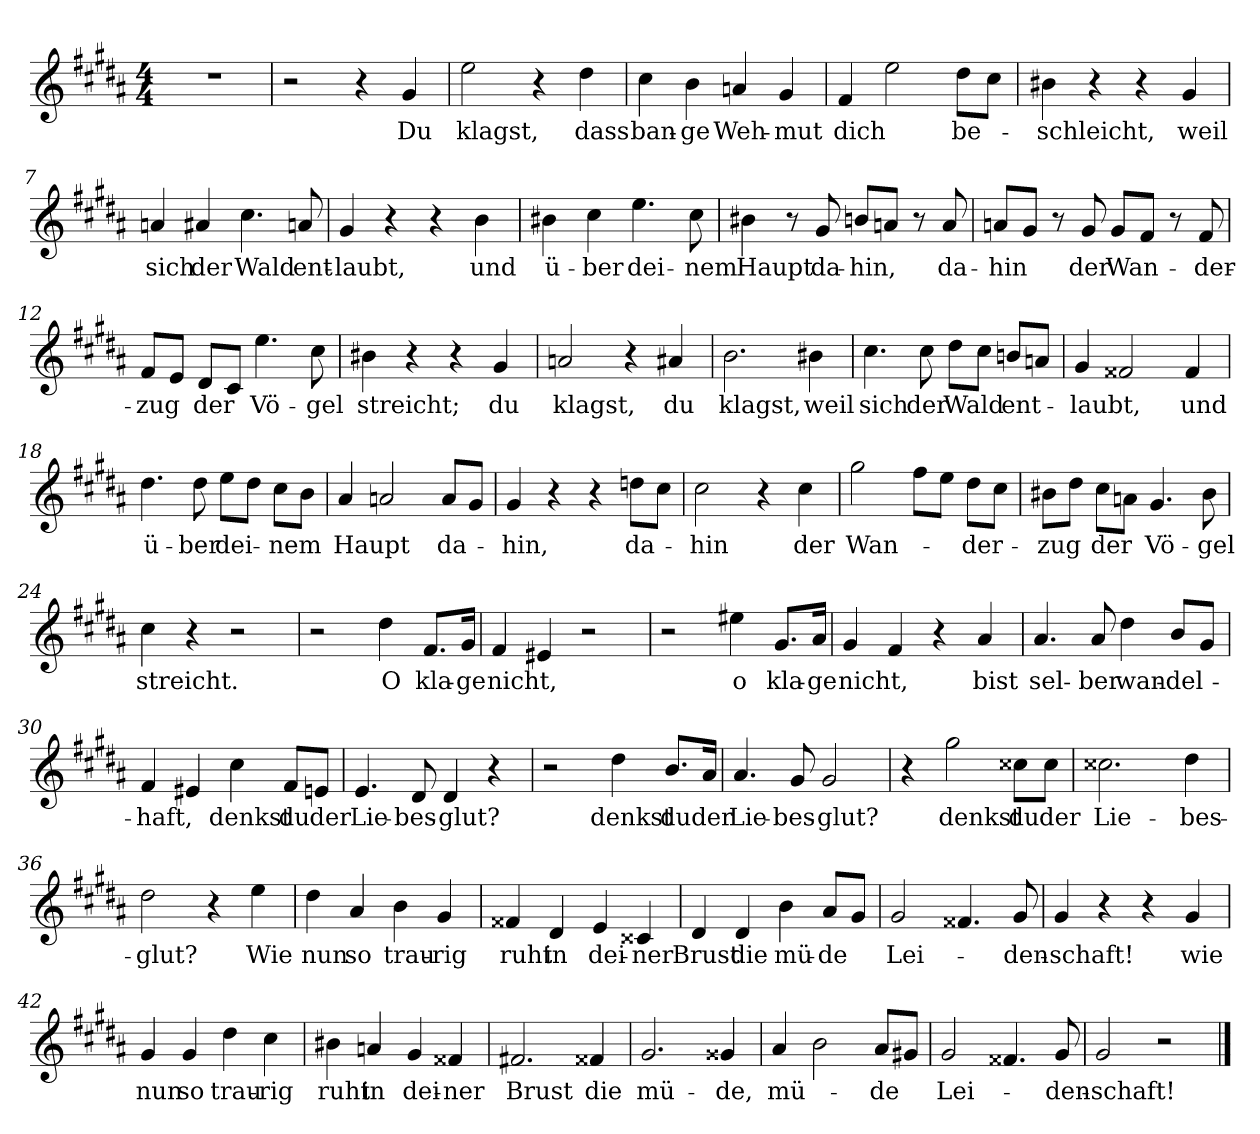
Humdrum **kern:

**kern	**text
*part1	*part1
*staff1	*staff1
*clefG2	*
*k[f#c#g#d#a#]	*
*M4/4	*
=1	=1
1r	.
=2	=2
2r	.
4r	.
!	!LO:LY:b
4g#/	Du
=3	=3
!	!LO:LY:b
2ee\	klagst,
4r	.
!	!LO:LY:b
4dd#\	dass
=4	=4
!	!LO:LY:b
4cc#\	ban-
!	!LO:LY:b
4b\	-ge
!	!LO:LY:b
4an/	Weh-
!	!LO:LY:b
4g#/	-mut
=5	=5
!	!LO:LY:b
4f#/	dich
2ee\	.
!	!LO:LY:b
8dd#\L	be-
8cc#\J	.
=6	=6
!	!LO:LY:b
4b#X\	-schleicht,
4r	.
4r	.
!	!LO:LY:b
4g#/	weil
=7	=7
!	!LO:LY:b
4an/	sich
!	!LO:LY:b
4a#X/	der
!	!LO:LY:b
4.cc#\	Wald
!	!LO:LY:b
8an/	ent-
=8	=8
!	!LO:LY:b
4g#/	-laubt,
4r	.
4r	.
!	!LO:LY:b
4b\	und
!!LO:LB:g=z
=9	=9
!	!LO:LY:b
4b#X\	ü-
!	!LO:LY:b
4cc#\	-ber
!	!LO:LY:b
4.ee\	dei-
!	!LO:LY:b
8cc#\	-nem
=10	=10
!	!LO:LY:b
4b#X\	Haupt
8r	.
!	!LO:LY:b
8g#/	da-
!	!LO:LY:b
8bn/L	-hin,
8an/J	.
8r	.
!	!LO:LY:b
8a/	da-
=11	=11
!	!LO:LY:b
8an/L	-hin
8g#/J	.
8r	.
!	!LO:LY:b
8g#/	der
!	!LO:LY:b
8g#/L	Wan-
8f#/J	.
8r	.
!	!LO:LY:b
8f#/	-der-
=12	=12
!	!LO:LY:b
8f#/L	-zug
8e/J	.
!	!LO:LY:b
8d#/L	der
8c#/J	.
!	!LO:LY:b
4.ee\	Vö-
!	!LO:LY:b
8cc#\	-gel
=13	=13
!	!LO:LY:b
4b#X\	streicht;
4r	.
4r	.
!	!LO:LY:b
4g#/	du
=14	=14
!	!LO:LY:b
2an/	klagst,
4r	.
!	!LO:LY:b
4a#X/	du
=15	=15
!	!LO:LY:b
2.b\	klagst,
!	!LO:LY:b
4b#X\	weil
!!LO:LB:g=z
=16	=16
!	!LO:LY:b
4.cc#\	sich
!	!LO:LY:b
8cc#\	der
!	!LO:LY:b
8dd#\L	Wald
8cc#\J	.
!	!LO:LY:b
8bn/L	ent-
8an/J	.
=17	=17
!	!LO:LY:b
4g#/	-laubt,
2f##X/	.
!	!LO:LY:b
4f##/	und
=18	=18
!	!LO:LY:b
4.dd#\	ü-
!	!LO:LY:b
8dd#\	-ber
!	!LO:LY:b
8ee\L	dei-
8dd#\J	.
!	!LO:LY:b
8cc#\L	-nem
8b\J	.
=19	=19
!	!LO:LY:b
4a#/	Haupt
2an/	.
!	!LO:LY:b
8a/L	da-
8g#/J	.
=20	=20
!	!LO:LY:b
4g#/	-hin,
4r	.
4r	.
!	!LO:LY:b
8ddn\L	da-
8cc#\J	.
=21	=21
!	!LO:LY:b
2cc#\	-hin
4r	.
!	!LO:LY:b
4cc#\	der
=22	=22
!	!LO:LY:b
2gg#\	Wan-
8ff#\L	.
8ee\J	.
!	!LO:LY:b
8dd#\L	-der-
8cc#\J	.
!!LO:LB:g=z
=23	=23
!	!LO:LY:b
8b#X\L	-zug
8dd#\J	.
!	!LO:LY:b
8cc#\L	der
8an\J	.
!	!LO:LY:b
4.g#/	Vö-
!	!LO:LY:b
8b#\	-gel
=24	=24
!	!LO:LY:b
4cc#\	streicht.
4r	.
2r	.
=25	=25
2r	.
!	!LO:LY:b
4dd#\	O
!	!LO:LY:b
8.f#/L	kla-
!	!LO:LY:b
16g#/Jk	-ge
=26	=26
!	!LO:LY:b
4f#/	nicht,
4e#X/	.
2r	.
=27	=27
2r	.
!	!LO:LY:b
4ee#X\	o
!	!LO:LY:b
8.g#/L	kla-
!	!LO:LY:b
16a#/Jk	-ge
=28	=28
!	!LO:LY:b
4g#/	nicht,
4f#/	.
4r	.
!	!LO:LY:b
4a#/	bist
=29	=29
!	!LO:LY:b
4.a#/	sel-
!	!LO:LY:b
8a#/	-ber
!	!LO:LY:b
4dd#\	wan-
!	!LO:LY:b
8b/L	-del-
8g#/J	.
!!LO:LB:g=z
=30	=30
!	!LO:LY:b
4f#/	-haft,
4e#X/	.
!	!LO:LY:b
4cc#\	denkst
!	!LO:LY:b
8f#/L	du
!	!LO:LY:b
8en/J	der
=31	=31
!	!LO:LY:b
4.e/	Lie-
!	!LO:LY:b
8d#/	-bes-
!	!LO:LY:b
4d#/	-glut?
4r	.
=32	=32
2r	.
!	!LO:LY:b
4dd#\	denkst
!	!LO:LY:b
8.b/L	du
!	!LO:LY:b
16a#/Jk	der
=33	=33
!	!LO:LY:b
4.a#/	Lie-
!	!LO:LY:b
8g#/	-bes-
!	!LO:LY:b
2g#/	-glut?
=34	=34
4r	.
!	!LO:LY:b
2gg#\	denkst
!	!LO:LY:b
8cc##X\L	du
!	!LO:LY:b
8cc##\J	der
=35	=35
!	!LO:LY:b
2.cc##X\	Lie-
!	!LO:LY:b
4dd#\	-bes-
=36	=36
!	!LO:LY:b
2dd#\	-glut?
4r	.
!	!LO:LY:b
4ee\	Wie
!!LO:LB:g=z
=37	=37
!	!LO:LY:b
4dd#\	nun
!	!LO:LY:b
4a#/	so
!	!LO:LY:b
4b\	trau-
!	!LO:LY:b
4g#/	-rig
=38	=38
!	!LO:LY:b
4f##X/	ruht
!	!LO:LY:b
4d#/	in
!	!LO:LY:b
4e/	dei-
!	!LO:LY:b
4c##X/	-ner
=39	=39
!	!LO:LY:b
4d#/	Brust
!	!LO:LY:b
4d#/	die
!	!LO:LY:b
4b\	mü-
!	!LO:LY:b
8a#/L	-de
8g#/J	.
=40	=40
!	!LO:LY:b
2g#/	Lei-
4.f##X/	.
!	!LO:LY:b
8g#/	-den-
=41	=41
!	!LO:LY:b
4g#/	-schaft!
4r	.
4r	.
!	!LO:LY:b
4g#/	wie
=42	=42
!	!LO:LY:b
4g#/	nun
!	!LO:LY:b
4g#/	so
!	!LO:LY:b
4dd#\	trau-
!	!LO:LY:b
4cc#\	-rig
=43	=43
!	!LO:LY:b
4b#X\	ruht
!	!LO:LY:b
4an/	in
!	!LO:LY:b
4g#/	dei-
!	!LO:LY:b
4f##X/	-ner
!!LO:LB:g=z
=44	=44
!	!LO:LY:b
2.f#X/	Brust
!	!LO:LY:b
4f##X/	die
=45	=45
!	!LO:LY:b
2.g#/	mü-
!	!LO:LY:b
4g##X/	-de,
=46	=46
!	!LO:LY:b
4a#/	mü-
2b\	.
!	!LO:LY:b
8a#/L	-de
8g#X/J	.
=47	=47
!	!LO:LY:b
2g#/	Lei-
4.f##X/	.
!	!LO:LY:b
8g#/	-den-
=48	=48
!	!LO:LY:b
2g#/	-schaft!
2r	.
==	==
*-	*-
